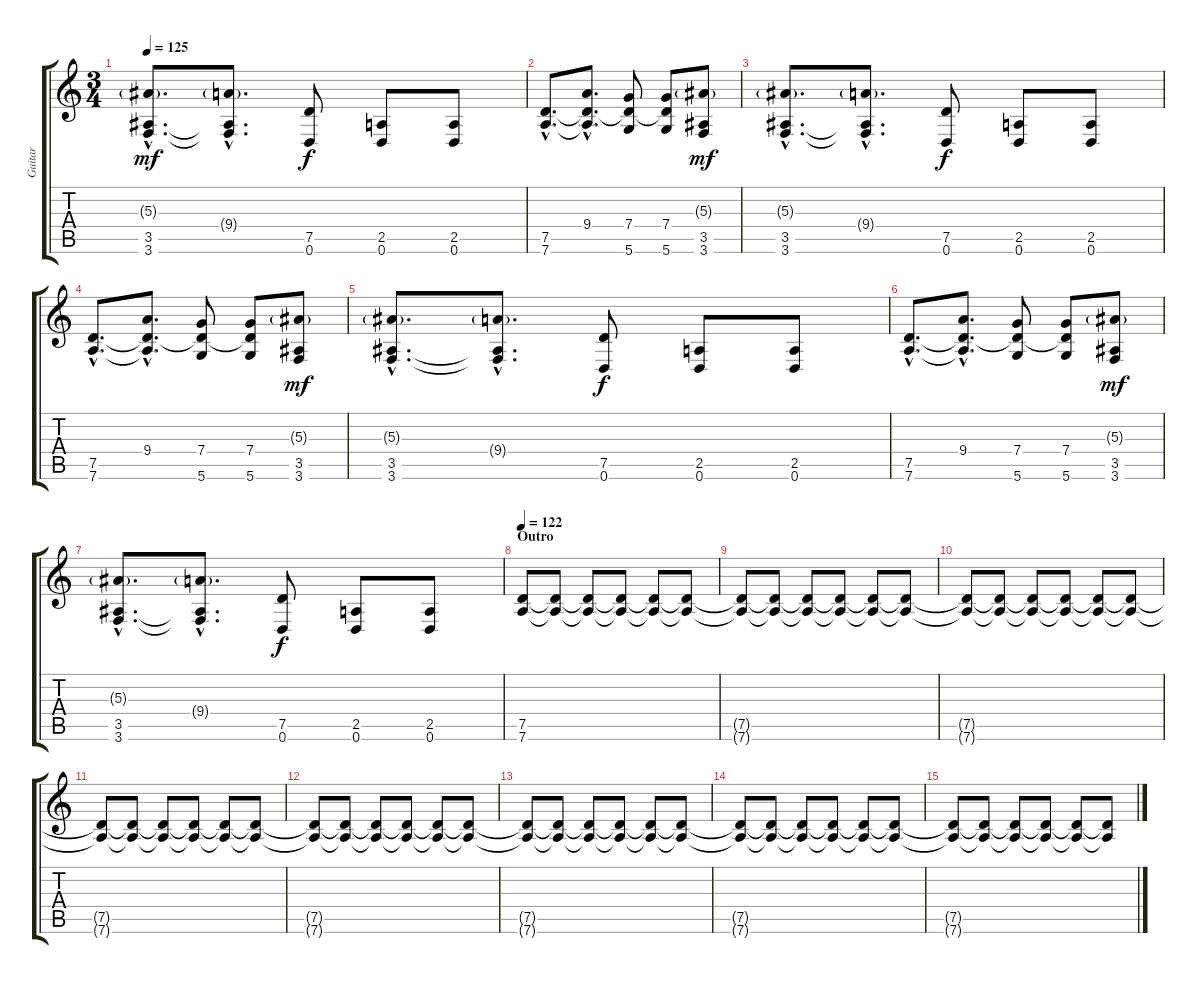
\track ("Guitar" "Guitar") {instrument electricguitarjazz}
\staff {score tabs}
\tuning (D4 A3 F3 C3 G2 D2) {hide}
\ts (3 4)
\tempo 125
\clef g2
\ks c
(5.3{g hac} 3.5{hac} 3.6{hac}).8{d dy mf} (9.4{g hac} 3.5{hac t} 3.6{hac t}).8{d} (7.5 0.6).8{dy f} (2.5 0.6).8 (2.5 0.6).8 |
(7.5{hac} 7.6{hac}).8{d} (9.4{hac} 7.5{hac t} 7.6{hac t}).8{d} (7.4 7.5{t} 5.6).8 (7.4 7.5{t} 5.6).8 (5.3{g} 3.5 3.6).8{dy mf} |
(5.3{g hac} 3.5{hac} 3.6{hac}).8{d} (9.4{g hac} 3.5{hac t} 3.6{hac t}).8{d} (7.5 0.6).8{dy f} (2.5 0.6).8 (2.5 0.6).8 |
(7.5{hac} 7.6{hac}).8{d} (9.4{hac} 7.5{hac t} 7.6{hac t}).8{d} (7.4 7.5{t} 5.6).8 (7.4 7.5{t} 5.6).8 (5.3{g} 3.5 3.6).8{dy mf} |
(5.3{g hac} 3.5{hac} 3.6{hac}).8{d} (9.4{g hac} 3.5{hac t} 3.6{hac t}).8{d} (7.5 0.6).8{dy f} (2.5 0.6).8 (2.5 0.6).8 |
(7.5{hac} 7.6{hac}).8{d} (9.4{hac} 7.5{hac t} 7.6{hac t}).8{d} (7.4 7.5{t} 5.6).8 (7.4 7.5{t} 5.6).8 (5.3{g} 3.5 3.6).8{dy mf} |
(5.3{g hac} 3.5{hac} 3.6{hac}).8{d} (9.4{g hac} 3.5{hac t} 3.6{hac t}).8{d} (7.5 0.6).8{dy f} (2.5 0.6).8 (2.5 0.6).8 |
\section ("" "Outro")
\tempo 122
(7.5 7.6).8 (7.5{t} 7.6{t}).8 (7.5{t} 7.6{t}).8 (7.5{t} 7.6{t}).8 (7.5{t} 7.6{t}).8 (7.5{t} 7.6{t}).8 |
(7.5{t} 7.6{t}).8 (7.5{t} 7.6{t}).8 (7.5{t} 7.6{t}).8 (7.5{t} 7.6{t}).8 (7.5{t} 7.6{t}).8 (7.5{t} 7.6{t}).8 |
(7.5{t} 7.6{t}).8 (7.5{t} 7.6{t}).8 (7.5{t} 7.6{t}).8 (7.5{t} 7.6{t}).8 (7.5{t} 7.6{t}).8 (7.5{t} 7.6{t}).8 |
(7.5{t} 7.6{t}).8 (7.5{t} 7.6{t}).8 (7.5{t} 7.6{t}).8 (7.5{t} 7.6{t}).8 (7.5{t} 7.6{t}).8 (7.5{t} 7.6{t}).8 |
(7.5{t} 7.6{t}).8{volume 0} (7.5{t} 7.6{t}).8 (7.5{t} 7.6{t}).8 (7.5{t} 7.6{t}).8 (7.5{t} 7.6{t}).8 (7.5{t} 7.6{t}).8 |
(7.5{t} 7.6{t}).8 (7.5{t} 7.6{t}).8 (7.5{t} 7.6{t}).8 (7.5{t} 7.6{t}).8 (7.5{t} 7.6{t}).8 (7.5{t} 7.6{t}).8 |
(7.5{t} 7.6{t}).8 (7.5{t} 7.6{t}).8 (7.5{t} 7.6{t}).8 (7.5{t} 7.6{t}).8 (7.5{t} 7.6{t}).8 (7.5{t} 7.6{t}).8 |
(7.5{t} 7.6{t}).8 (7.5{t} 7.6{t}).8 (7.5{t} 7.6{t}).8 (7.5{t} 7.6{t}).8 (7.5{t} 7.6{t}).8 (7.5{t} 7.6{t}).8
